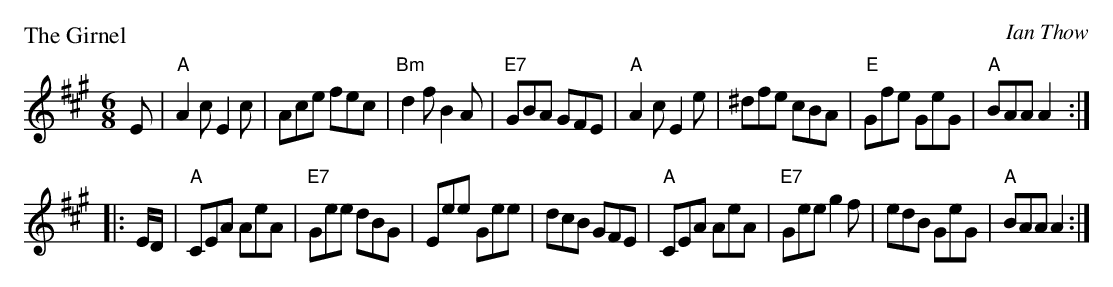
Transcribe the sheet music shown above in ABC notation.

X:1
P: The Girnel
C: Ian Thow
M: 6/8
L: 1/8
K: A
E \
| "A"A2c E2c | Ace fec | "Bm"d2f B2A | "E7"GBA GFE \
| "A"A2c E2e | ^dfe cBA | "E"Gfe GeG | "A"BAA A2 :|
|: E/D/ \
| "A"CEA AeA | "E7"Gee dBG | Eee Gee | dcB GFE \
| "A"CEA AeA | "E7"Gee g2f | edB GeG | "A"BAA A2 :|
